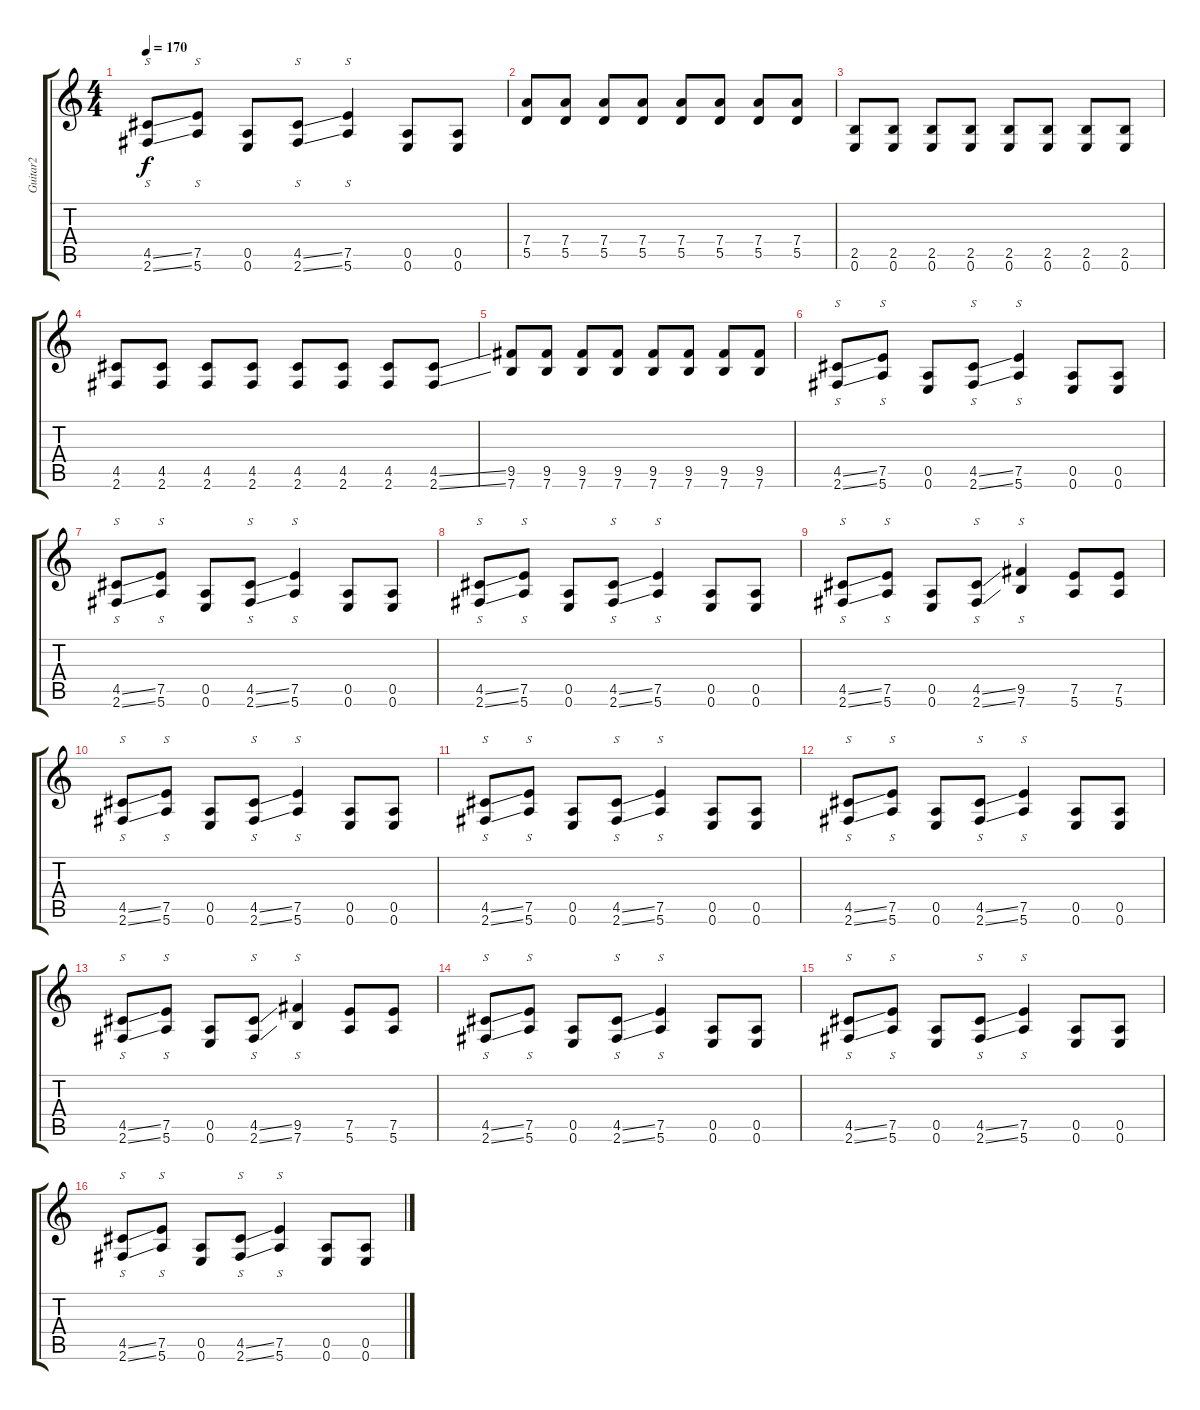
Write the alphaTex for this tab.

\track ("Guitar2" "Guitar2") {instrument distortionguitar}
\staff {score tabs}
\tuning (E4 B3 G3 D3 A2 E2) {hide}
\ts (4 4)
\tempo 170
\clef g2
\ks c
(4.5{ss} 2.6{ss}).8{s dy f} (7.5 5.6).8{s} (0.5 0.6).8 (4.5{ss} 2.6{ss}).8{s} (7.5 5.6).4{s} (0.5 0.6).8 (0.5 0.6).8 |
(7.4 5.5).8 (7.4 5.5).8 (7.4 5.5).8 (7.4 5.5).8 (7.4 5.5).8 (7.4 5.5).8 (7.4 5.5).8 (7.4 5.5).8 |
(2.5 0.6).8 (2.5 0.6).8 (2.5 0.6).8 (2.5 0.6).8 (2.5 0.6).8 (2.5 0.6).8 (2.5 0.6).8 (2.5 0.6).8 |
(4.5 2.6).8 (4.5 2.6).8 (4.5 2.6).8 (4.5 2.6).8 (4.5 2.6).8 (4.5 2.6).8 (4.5 2.6).8 (4.5{ss} 2.6{ss}).8 |
(9.5 7.6).8 (9.5 7.6).8 (9.5 7.6).8 (9.5 7.6).8 (9.5 7.6).8 (9.5 7.6).8 (9.5 7.6).8 (9.5 7.6).8 |
(4.5{ss} 2.6{ss}).8{s} (7.5 5.6).8{s} (0.5 0.6).8 (4.5{ss} 2.6{ss}).8{s} (7.5 5.6).4{s} (0.5 0.6).8 (0.5 0.6).8 |
(4.5{ss} 2.6{ss}).8{s} (7.5 5.6).8{s} (0.5 0.6).8 (4.5{ss} 2.6{ss}).8{s} (7.5 5.6).4{s} (0.5 0.6).8 (0.5 0.6).8 |
(4.5{ss} 2.6{ss}).8{s} (7.5 5.6).8{s} (0.5 0.6).8 (4.5{ss} 2.6{ss}).8{s} (7.5 5.6).4{s} (0.5 0.6).8 (0.5 0.6).8 |
(4.5{ss} 2.6{ss}).8{s} (7.5 5.6).8{s} (0.5 0.6).8 (4.5{ss} 2.6{ss}).8{s} (9.5 7.6).4{s} (7.5 5.6).8 (7.5 5.6).8 |
(4.5{ss} 2.6{ss}).8{s} (7.5 5.6).8{s} (0.5 0.6).8 (4.5{ss} 2.6{ss}).8{s} (7.5 5.6).4{s} (0.5 0.6).8 (0.5 0.6).8 |
(4.5{ss} 2.6{ss}).8{s} (7.5 5.6).8{s} (0.5 0.6).8 (4.5{ss} 2.6{ss}).8{s} (7.5 5.6).4{s} (0.5 0.6).8 (0.5 0.6).8 |
(4.5{ss} 2.6{ss}).8{s} (7.5 5.6).8{s} (0.5 0.6).8 (4.5{ss} 2.6{ss}).8{s} (7.5 5.6).4{s} (0.5 0.6).8 (0.5 0.6).8 |
(4.5{ss} 2.6{ss}).8{s} (7.5 5.6).8{s} (0.5 0.6).8 (4.5{ss} 2.6{ss}).8{s} (9.5 7.6).4{s} (7.5 5.6).8 (7.5 5.6).8 |
(4.5{ss} 2.6{ss}).8{s} (7.5 5.6).8{s} (0.5 0.6).8 (4.5{ss} 2.6{ss}).8{s} (7.5 5.6).4{s} (0.5 0.6).8 (0.5 0.6).8 |
(4.5{ss} 2.6{ss}).8{s} (7.5 5.6).8{s} (0.5 0.6).8 (4.5{ss} 2.6{ss}).8{s} (7.5 5.6).4{s} (0.5 0.6).8 (0.5 0.6).8 |
(4.5{ss} 2.6{ss}).8{s} (7.5 5.6).8{s} (0.5 0.6).8 (4.5{ss} 2.6{ss}).8{s} (7.5 5.6).4{s} (0.5 0.6).8 (0.5 0.6).8
